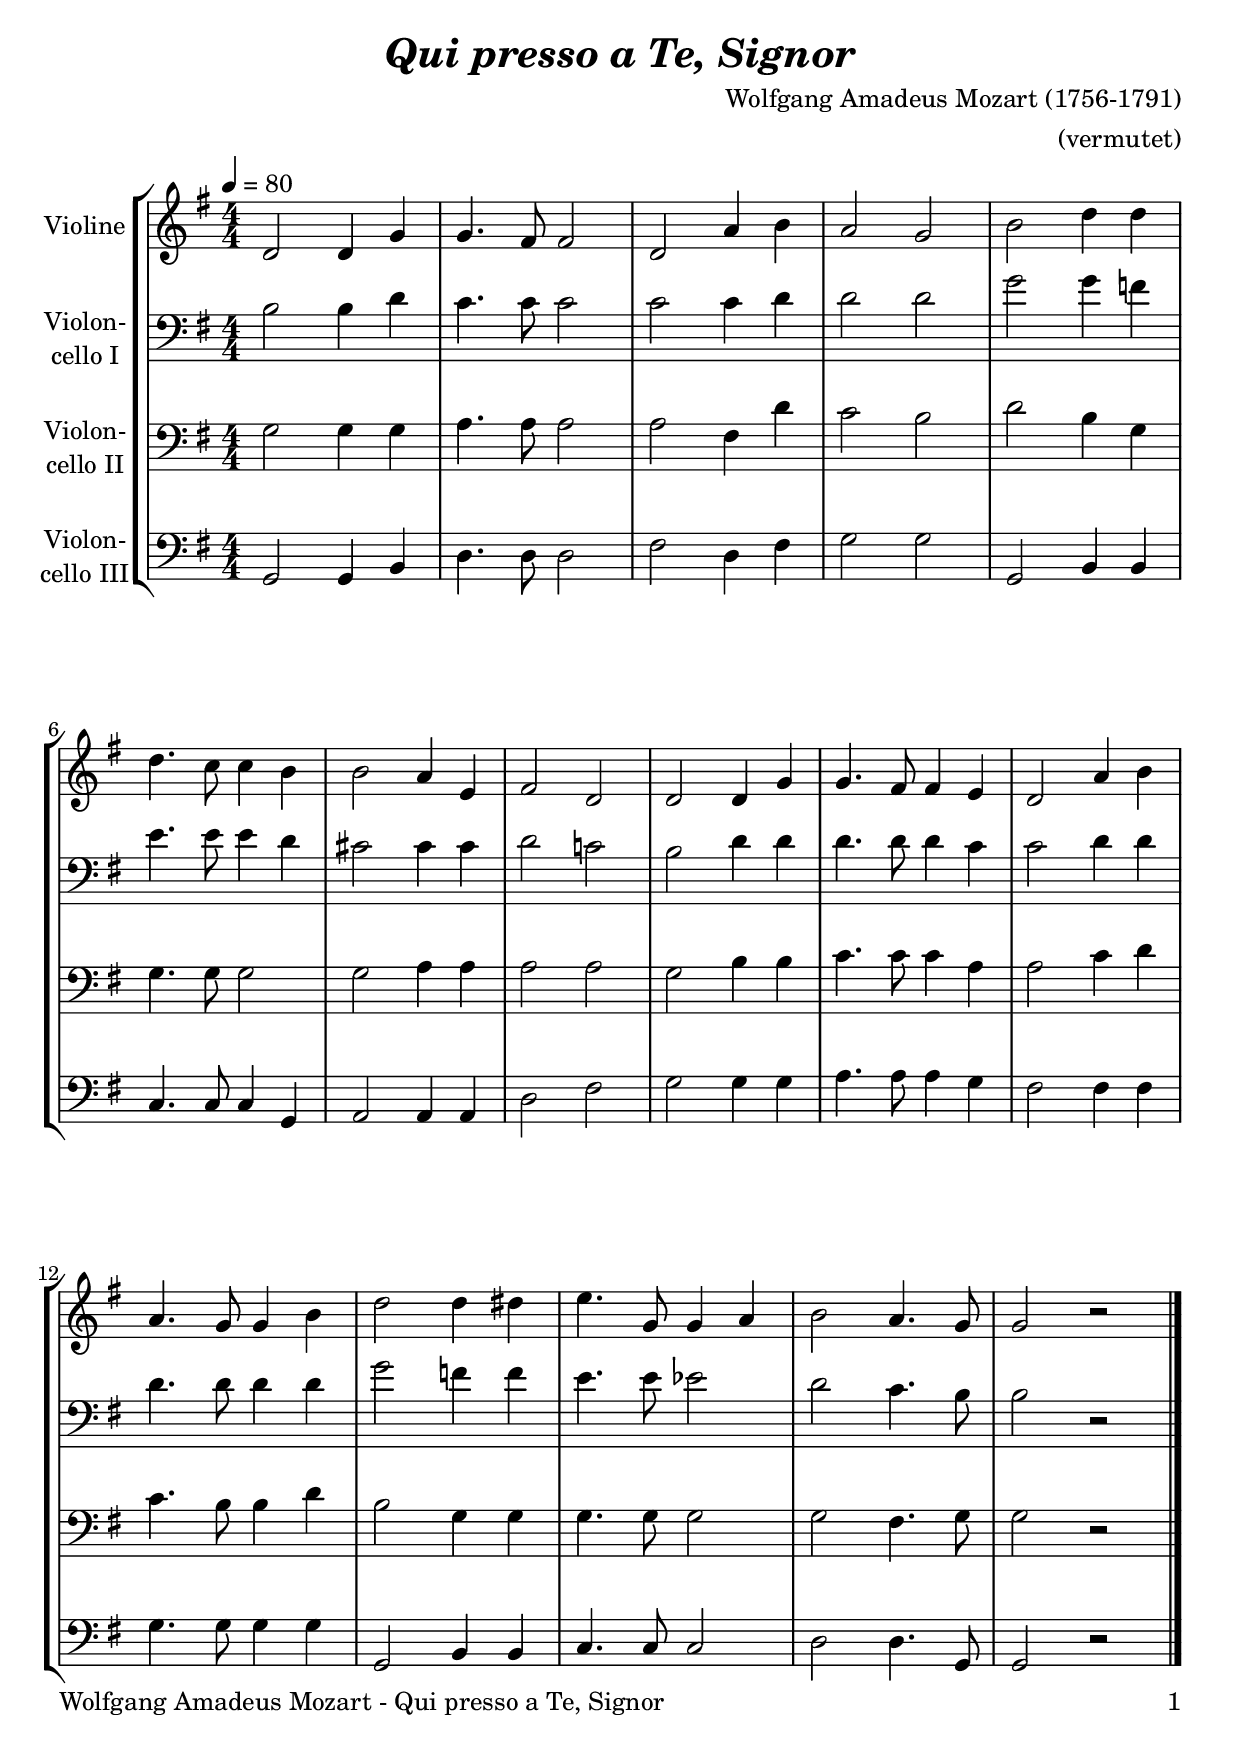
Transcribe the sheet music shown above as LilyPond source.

\version "2.24.1"
\include "deutsch.ly"

#(set-global-staff-size 22)

\header {
  title     = \markup \bold \italic "Qui presso a Te, Signor"
  composer  = "Wolfgang Amadeus Mozart (1756-1791)"
  arranger  = "(vermutet)"
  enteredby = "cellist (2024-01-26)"
%  piece     = ""
}

voiceconsts = {
  \key g \major
  \time 4/4
  \clef "bass"
  \numericTimeSignature
  \compressEmptyMeasures
  % Set default beaming for all staves
%  \set Timing.beamExceptions = #'()
%  \set Timing.baseMoment     = #(ly:make-moment 1 4)
%  \set Timing.beatStructure  = #'(1 1 1)
  \tempo 4=80
}

mist = "string ensemble 1"
mivl = "violin"
miba = "cello"
mipz = "pizzicato strings"

va = \relative c' {
  \voiceconsts
  \clef "treble"
  
  d2 d4 g
  g4. fis8 fis2
  d a'4 h
  a2 g
  h d4 d

  d4. c8 c4 h
  h2 a4 e
  fis2 d
  d d4 g
  g4. fis8 fis4 e

  d2 a'4 h
  a4. g8 g4 h
  d2 d4 dis
  e4. g,8 g4 a
  h2 a4. g8
  g2 r \bar "|."
}

vb = \relative c' {
  \voiceconsts

  h2 h4 d
  c4. c8 c2
  c c4 d
  d2 d
  g g4 f

  e4. e8 e4 d
  cis2 cis4 cis
  d2 c!
  h d4 d
  d4. d8 d4 c

  c2 d4 d
  d4. d8 d4 d
  g2 f4 f
  e4. e8 es2
  d c4. h8
  h2 r \bar "|."
}

vc = \relative c' {
  \voiceconsts

  g2 g4 g
  a4. a8 a2
  a fis4 d'
  c2 h
  d h4 g

  g4. g8 g2
  g a4 a
  a2 a
  g h4 h
  c4. c8 c4 a

  a2 c4 d
  c4. h8 h4 d
  h2 g4 g
  g4. g8 g2
  g fis4. g8
  g2 r \bar "|."
}

vd = \relative c {
  \voiceconsts

  g2 g4 h
  d4. d8 d2
  fis d4 fis
  g2 g
  g, h4 h

  c4. c8 c4 g
  a2 a4 a
  d2 fis
  g g4 g
  a4. a8 a4 g

  fis2 fis4 fis
  g4. g8 g4 g
  g,2 h4 h
  c4. c8 c2
  d d4. g,8
  g2 r \bar "|."
}


music = \new StaffGroup <<
      \new Staff {
	\set Staff.midiInstrument = \mivl
	\set Staff.instrumentName = \markup \center-column { "Violine" }
	\transpose g g { \va }
      }

      \new Staff {
	\set Staff.midiInstrument = \miba
	\set Staff.instrumentName = \markup \center-column { "Violon-" "cello I" }
	\transpose g g { \vb }
      }

      \new Staff {
	\set Staff.midiInstrument = \miba
	\set Staff.instrumentName = \markup \center-column { "Violon-" "cello II" }
	\transpose g g { \vc }
      }

      \new Staff {
	\set Staff.midiInstrument = \miba
	\set Staff.instrumentName = \markup \center-column { "Violon-" "cello III" }
	\transpose g g { \vd }
      }
>>

\book {
  \paper {
    print-page-number = ##t
    print-first-page-number = ##t
    ragged-last-bottom = ##f
    oddHeaderMarkup = \markup \null
    evenHeaderMarkup = \markup \null
    oddFooterMarkup = \markup {
      \fill-line {
        \if \should-print-page-number
        "Wolfgang Amadeus Mozart - Qui presso a Te, Signor" \fromproperty #'page:page-number-string
      }
    }
    evenFooterMarkup = \oddFooterMarkup
  } \score {
    \music
    \layout {}
  }

  \score {
    \unfoldRepeats \music

    \midi {
      \context {
        \Score
      }
    }
  }
}